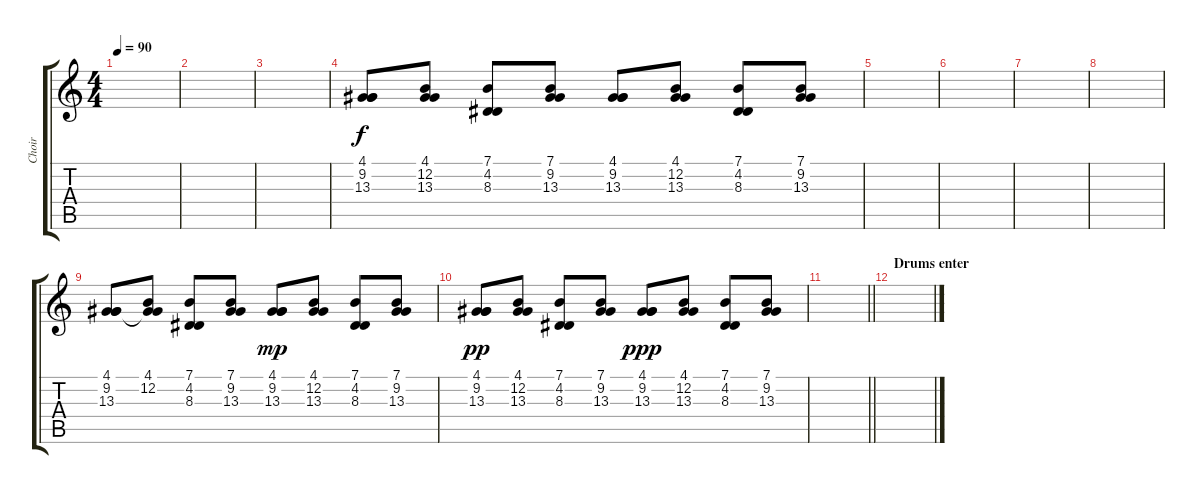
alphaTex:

\track ("Choir" "Choir") {instrument choiraahs}
\staff {score tabs}
\tuning (E4 B3 G3 D3 A2 E2) {hide}
\ts (4 4)
\tempo 90
\clef g2
\ks c
|
|
|
(4.1 9.2 13.3).8{volume 11} (4.1 12.2 13.3).8 (7.1 4.2 8.3).8 (7.1 9.2 13.3).8 (4.1 9.2 13.3).8{volume 8} (4.1 12.2 13.3).8{volume 1} (7.1 4.2 8.3).8 (7.1 9.2 13.3).8 |
|
|
|
|
(4.1 9.2 13.3).8{volume 11} (4.1 12.2 13.3{t}).8 (7.1 4.2 8.3).8 (7.1 9.2 13.3).8 (4.1 9.2 13.3).8{dy mp volume 11} (4.1 12.2 13.3).8{volume 10} (7.1 4.2 8.3).8 (7.1 9.2 13.3).8 |
(4.1 9.2 13.3).8{dy pp} (4.1 12.2 13.3).8 (7.1 4.2 8.3).8 (7.1 9.2 13.3).8 (4.1 9.2 13.3).8{dy ppp} (4.1 12.2 13.3).8 (7.1 4.2 8.3).8 (7.1 9.2 13.3).8 |
\barLineRight lightlight
|
\section ("" "Drums enter")
